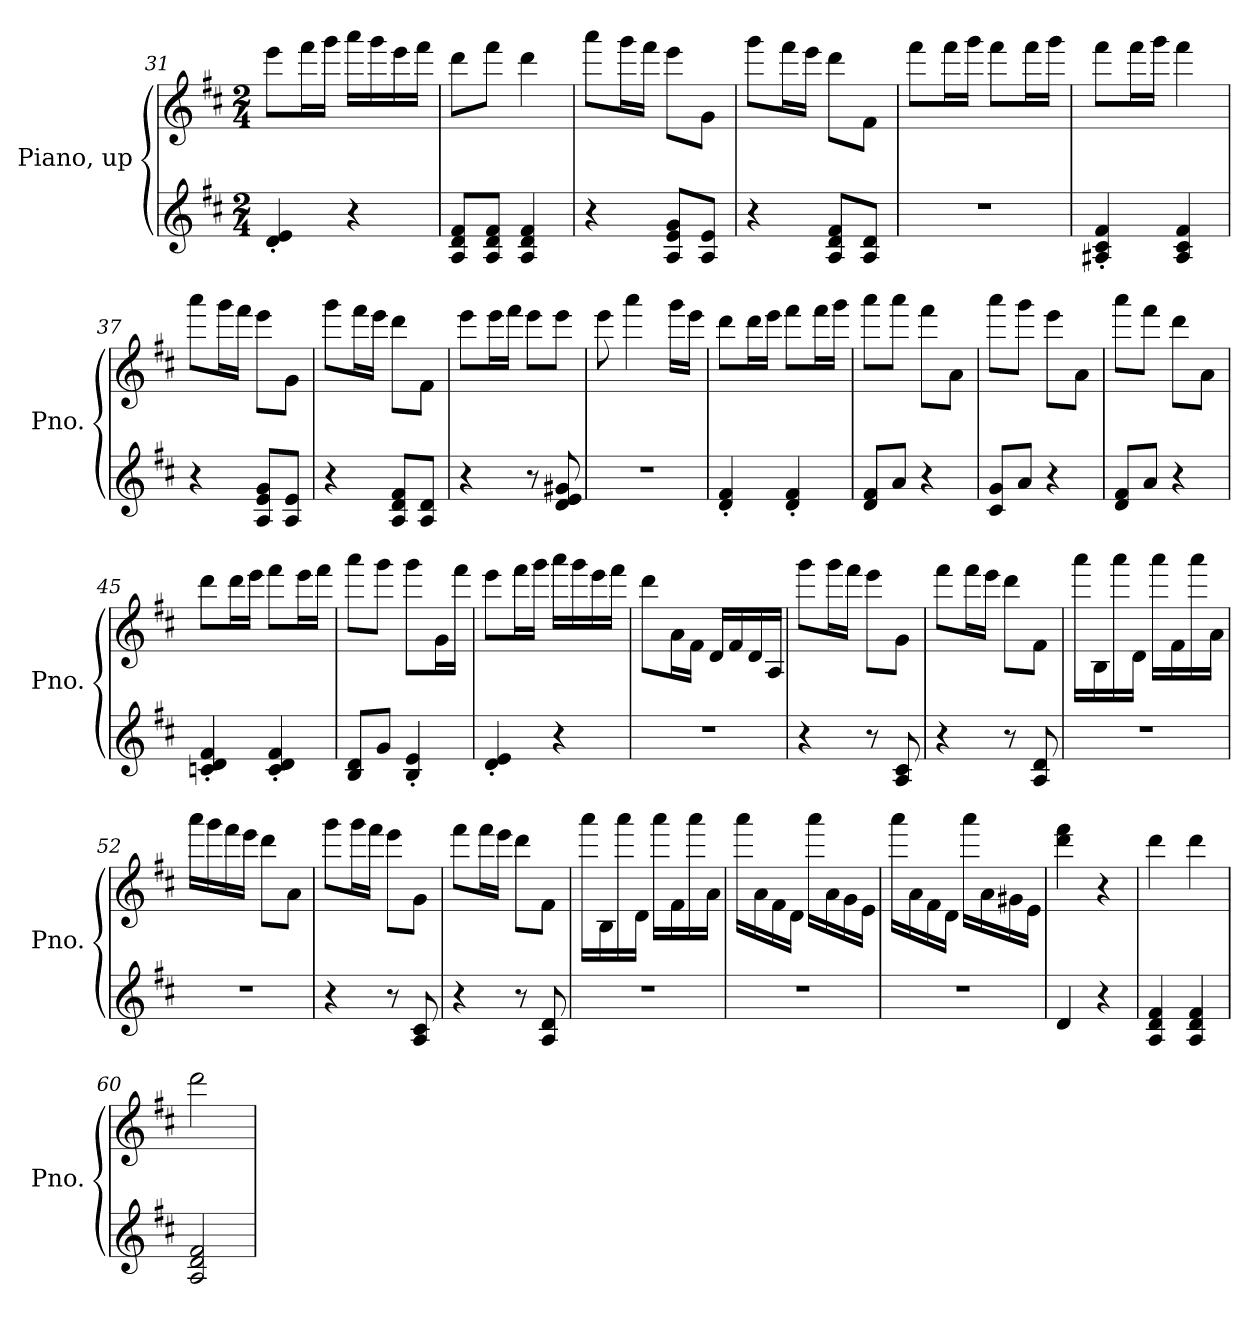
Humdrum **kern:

**kern	**kern
*part1	*part1
*staff2	*staff1
*I"Piano, up	*
*I'Pno.	*
*clefG2	*clefG2
*k[f#c#]	*k[f#c#]
*M2/4	*M2/4
=31	=31
4d/' 4e/'	8eee\L
.	16fff#\L
.	16ggg\JJ
4r	16aaa\LL
.	16ggg\
.	16eee\
.	16fff#\JJ
=32	=32
8A/ 8d/ 8f#/L	8ddd\L
8A/ 8d/ 8f#/J	8fff#\J
4A/ 4d/ 4f#/	4ddd\
=33	=33
4r	8aaa\L
.	16ggg\L
.	16fff#\JJ
8A/ 8e/ 8g/L	8eee\L
8A/ 8e/J	8g\J
!!LO:PB:g=z
=34	=34
4r	8ggg\L
.	16fff#\L
.	16eee\JJ
8A/ 8d/ 8f#/L	8ddd\L
8A/ 8d/J	8f#\J
=35	=35
2r	8fff#\L
.	16fff#\L
.	16ggg\JJ
.	8fff#\L
.	16fff#\L
.	16ggg\JJ
=36	=36
4A#X/' 4c#/' 4f#/'	8fff#\L
.	16fff#\L
.	16ggg\JJ
4A#/ 4c#/ 4f#/	4fff#\
=37	=37
4r	8aaa\L
.	16ggg\L
.	16fff#\JJ
8A/ 8e/ 8g/L	8eee\L
8A/ 8e/J	8g\J
=38	=38
4r	8ggg\L
.	16fff#\L
.	16eee\JJ
8A/ 8d/ 8f#/L	8ddd\L
8A/ 8d/J	8f#\J
!!LO:LB:g=z
=39	=39
4r	8eee\L
.	16eee\L
.	16fff#\JJ
8r	8eee\L
8d/ 8e/ 8g#X/	8eee\J
=40	=40
2r	8eee\
.	4aaa\
.	16ggg\LL
.	16eee\JJ
=41	=41
4d/' 4f#/'	8ddd\L
.	16ddd\L
.	16eee\JJ
4d/' 4f#/'	8fff#\L
.	16fff#\L
.	16ggg\JJ
=42	=42
8d/ 8f#/L	8aaa\L
8a/J	8aaa\J
4r	8fff#\L
.	8a\J
=43	=43
8c#/ 8g/L	8aaa\L
8a/J	8ggg\J
4r	8eee\L
.	8a\J
=44	=44
8d/ 8f#/L	8aaa\L
8a/J	8fff#\J
4r	8ddd\L
.	8a\J
!!LO:LB:g=z
=45	=45
4cn/' 4d/' 4f#/'	8ddd\L
.	16ddd\L
.	16eee\JJ
4c/' 4d/' 4f#/'	8fff#\L
.	16eee\L
.	16fff#\JJ
=46	=46
8B/ 8d/L	8aaa\L
8g/J	8ggg\J
4B/' 4e/'	8ggg\L
.	16g\L
.	16fff#\JJ
=47	=47
4d/' 4e/'	8eee\L
.	16fff#\L
.	16ggg\JJ
4r	16aaa\LL
.	16ggg\
.	16eee\
.	16fff#\JJ
=48	=48
2r	8ddd\L
.	16a\L
.	16f#\JJ
.	16d/LL
.	16f#/
.	16d/
.	16A/JJ
=49	=49
4r	8ggg\L
.	16ggg\L
.	16fff#\JJ
8r	8eee\L
8A/ 8c#/	8g\J
!!LO:LB:g=z
=50	=50
4r	8fff#\L
.	16fff#\L
.	16eee\JJ
8r	8ddd\L
8A/ 8d/	8f#\J
=51	=51
2r	16aaa\LL
.	16B\
.	16aaa\
.	16d\JJ
.	16aaa\LL
.	16f#\
.	16aaa\
.	16a\JJ
=52	=52
2r	16aaa\LL
.	16ggg\
.	16fff#\
.	16eee\JJ
.	8ddd\L
.	8a\J
=53	=53
4r	8ggg\L
.	16ggg\L
.	16fff#\JJ
8r	8eee\L
8A/ 8c#/	8g\J
=54	=54
4r	8fff#\L
.	16fff#\L
.	16eee\JJ
8r	8ddd\L
8A/ 8d/	8f#\J
!!LO:LB:g=z
=55	=55
2r	16aaa\LL
.	16B\
.	16aaa\
.	16d\JJ
.	16aaa\LL
.	16f#\
.	16aaa\
.	16a\JJ
=56	=56
2r	16aaa\LL
.	16a\
.	16f#\
.	16d\JJ
.	16aaa\LL
.	16a\
.	16g\
.	16e\JJ
=57	=57
2r	16aaa\LL
.	16a\
.	16f#\
.	16d\JJ
.	16aaa\LL
.	16a\
.	16g#X\
.	16e\JJ
=58	=58
4d/	4ddd\ 4fff#\
4r	4r
=59	=59
4A/ 4d/ 4f#/	4ddd\
4A/ 4d/ 4f#/	4ddd\
=60	=60
2A/ 2d/ 2f#/	2ddd\
=	=
*-	*-
